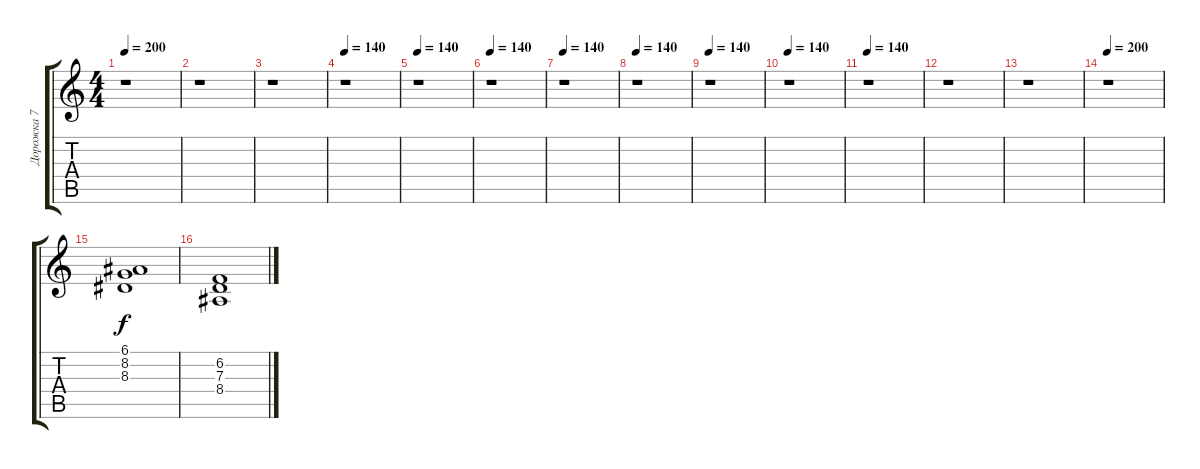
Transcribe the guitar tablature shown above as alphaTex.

\track ("Дорожка 7" "Дорожка 7") {instrument choiraahs}
\staff {score tabs}
\tuning (E4 B3 G3 D3 A2 E2) {hide}
\ts (4 4)
\tempo 200
\clef g2
\ks c
r.1{dy f} |
r.1 |
r.1 |
\tempo 140
r.1 |
\tempo 140
r.1 |
\tempo 140
r.1 |
\tempo 140
r.1 |
\tempo 140
r.1 |
\tempo 140
r.1 |
\tempo 140
r.1 |
\tempo 140
r.1 |
r.1 |
r.1 |
\tempo 200
r.1 |
(6.1 8.2 8.3).1 |
(6.2 7.3 8.4).1
